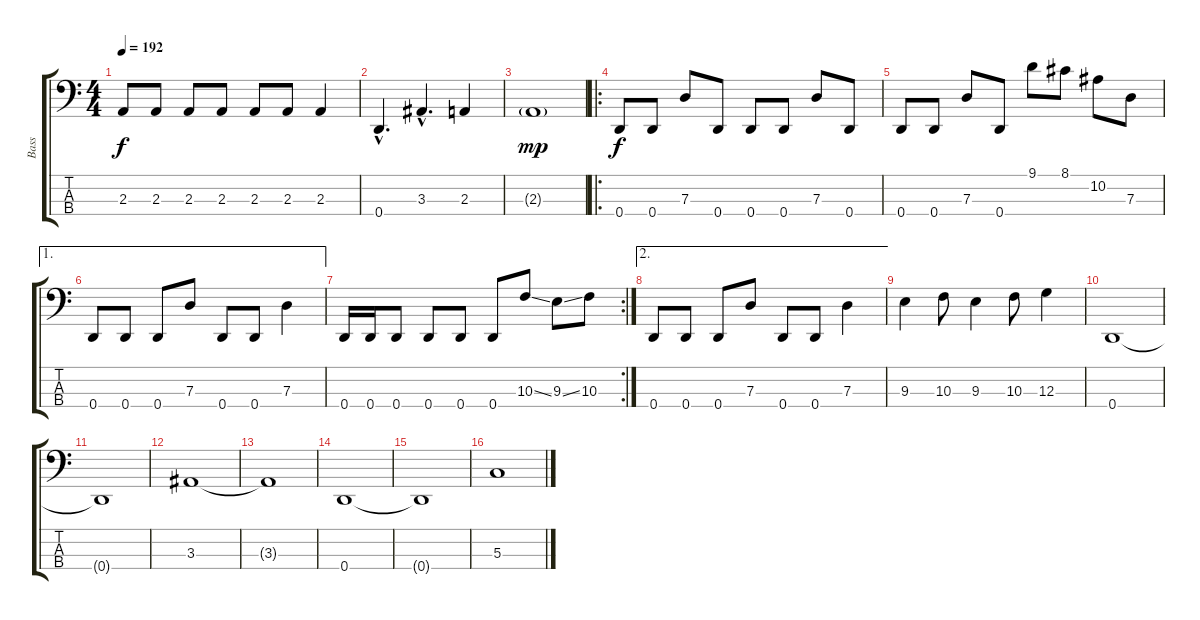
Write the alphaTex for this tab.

\track ("Bass" "Bass") {instrument electricbasspick}
\staff {score tabs}
\tuning (F2 C2 G1 D1) {hide}
\ts (4 4)
\tempo 192
\clef f4
\ks c
2.3.8{dy f} 2.3.8 2.3.8 2.3.8 2.3.8 2.3.8 2.3.4 |
0.4{hac}.4{d} 3.3{hac}.4{d} 2.3.4 |
2.3{g}.1{dy mp} |
\ro
0.4.8{dy f} 0.4.8 7.3.8 0.4.8 0.4.8 0.4.8 7.3.8 0.4.8 |
0.4.8 0.4.8 7.3.8 0.4.8 9.1.8 8.1.8 10.2.8 7.3.8 |
\ae 1
0.4.8 0.4.8 0.4.8 7.3.8 0.4.8 0.4.8 7.3.4 |
\rc 2
0.4.16 0.4.16 0.4.8 0.4.8 0.4.8 0.4.8 10.3{ss}.8 9.3{ss}.8 10.3.8 |
\ae 2
0.4.8 0.4.8 0.4.8 7.3.8 0.4.8 0.4.8 7.3.4 |
9.3.4 10.3.8 9.3.4 10.3.8 12.3.4 |
0.4.1 |
0.4{t}.1 |
3.3.1 |
3.3{t}.1 |
0.4.1 |
0.4{t}.1 |
5.3.1
